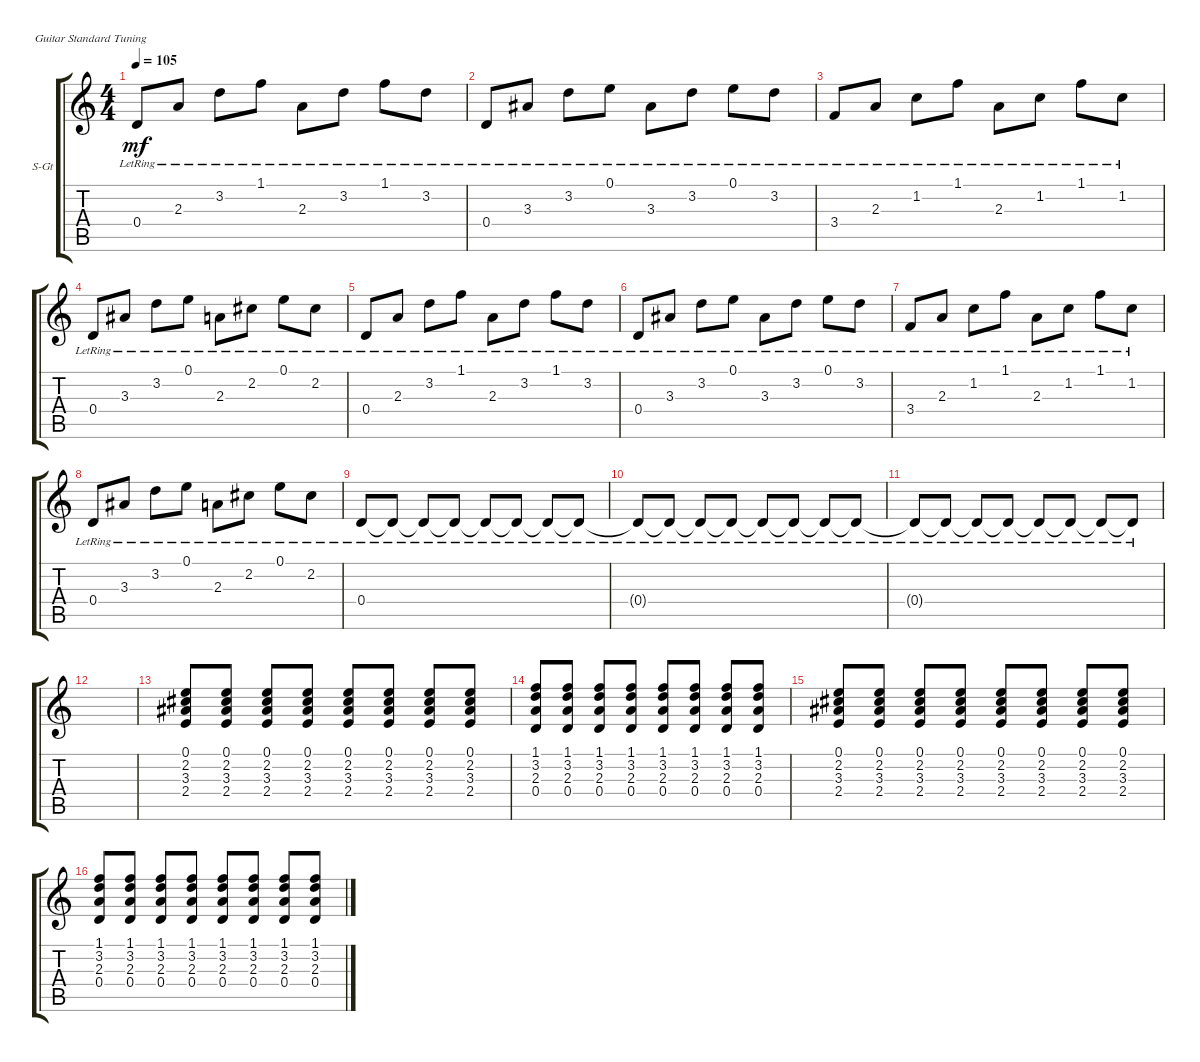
\bracketExtendMode groupsimilarinstruments
\firstSystemTrackNameOrientation horizontal
\otherSystemsTrackNameOrientation horizontal
\track ("Александр Васильев (правый канал)" "S-Gt") {instrument acousticguitarsteel}
\staff {score tabs}
\tuning (E4 B3 G3 D3 A2 E2)
\ts (4 4)
\tempo 105
\clef g2
\ks c
0.4{lr}.8{dy mf} 2.3{lr}.8 3.2{lr}.8 1.1{lr}.8 2.3{lr}.8 3.2{lr}.8 1.1{lr}.8 3.2{lr}.8 |
0.4{lr}.8 3.3{lr}.8 3.2{lr}.8 0.1{lr}.8 3.3{lr}.8 3.2{lr}.8 0.1{lr}.8 3.2{lr}.8 |
3.4{lr}.8 2.3{lr}.8 1.2{lr}.8 1.1{lr}.8 2.3{lr}.8 1.2{lr}.8 1.1{lr}.8 1.2{lr}.8 |
0.4{lr}.8 3.3{lr}.8 3.2{lr}.8 0.1{lr}.8 2.3{lr}.8 2.2{lr}.8 0.1{lr}.8 2.2{lr}.8 |
0.4{lr}.8 2.3{lr}.8 3.2{lr}.8 1.1{lr}.8 2.3{lr}.8 3.2{lr}.8 1.1{lr}.8 3.2{lr}.8 |
0.4{lr}.8 3.3{lr}.8 3.2{lr}.8 0.1{lr}.8 3.3{lr}.8 3.2{lr}.8 0.1{lr}.8 3.2{lr}.8 |
3.4{lr}.8 2.3{lr}.8 1.2{lr}.8 1.1{lr}.8 2.3{lr}.8 1.2{lr}.8 1.1{lr}.8 1.2{lr}.8 |
0.4{lr}.8 3.3{lr}.8 3.2{lr}.8 0.1{lr}.8 2.3{lr}.8 2.2{lr}.8 0.1{lr}.8 2.2{lr}.8 |
0.4{lr}.8 0.4{lr t}.8 0.4{lr t}.8 0.4{lr t}.8 0.4{lr t}.8 0.4{lr t}.8 0.4{lr t}.8 0.4{lr t}.8 |
0.4{lr t}.8 0.4{lr t}.8 0.4{lr t}.8 0.4{lr t}.8 0.4{lr t}.8 0.4{lr t}.8 0.4{lr t}.8 0.4{lr t}.8 |
0.4{lr t}.8 0.4{lr t}.8 0.4{lr t}.8 0.4{lr t}.8 0.4{lr t}.8 0.4{lr t}.8 0.4{lr t}.8 0.4{lr t}.8 |
|
(0.1 2.2 3.3 2.4).8 (0.1 2.2 3.3 2.4).8 (0.1 2.2 3.3 2.4).8 (0.1 2.2 3.3 2.4).8 (0.1 2.2 3.3 2.4).8 (0.1 2.2 3.3 2.4).8 (0.1 2.2 3.3 2.4).8 (0.1 2.2 3.3 2.4).8 |
(1.1 3.2 2.3 0.4).8 (1.1 3.2 2.3 0.4).8 (1.1 3.2 2.3 0.4).8 (1.1 3.2 2.3 0.4).8 (1.1 3.2 2.3 0.4).8 (1.1 3.2 2.3 0.4).8 (1.1 3.2 2.3 0.4).8 (1.1 3.2 2.3 0.4).8 |
(0.1 2.2 3.3 2.4).8 (0.1 2.2 3.3 2.4).8 (0.1 2.2 3.3 2.4).8 (0.1 2.2 3.3 2.4).8 (0.1 2.2 3.3 2.4).8 (0.1 2.2 3.3 2.4).8 (0.1 2.2 3.3 2.4).8 (0.1 2.2 3.3 2.4).8 |
(1.1 3.2 2.3 0.4).8 (1.1 3.2 2.3 0.4).8 (1.1 3.2 2.3 0.4).8 (1.1 3.2 2.3 0.4).8 (1.1 3.2 2.3 0.4).8 (1.1 3.2 2.3 0.4).8 (1.1 3.2 2.3 0.4).8 (1.1 3.2 2.3 0.4).8
